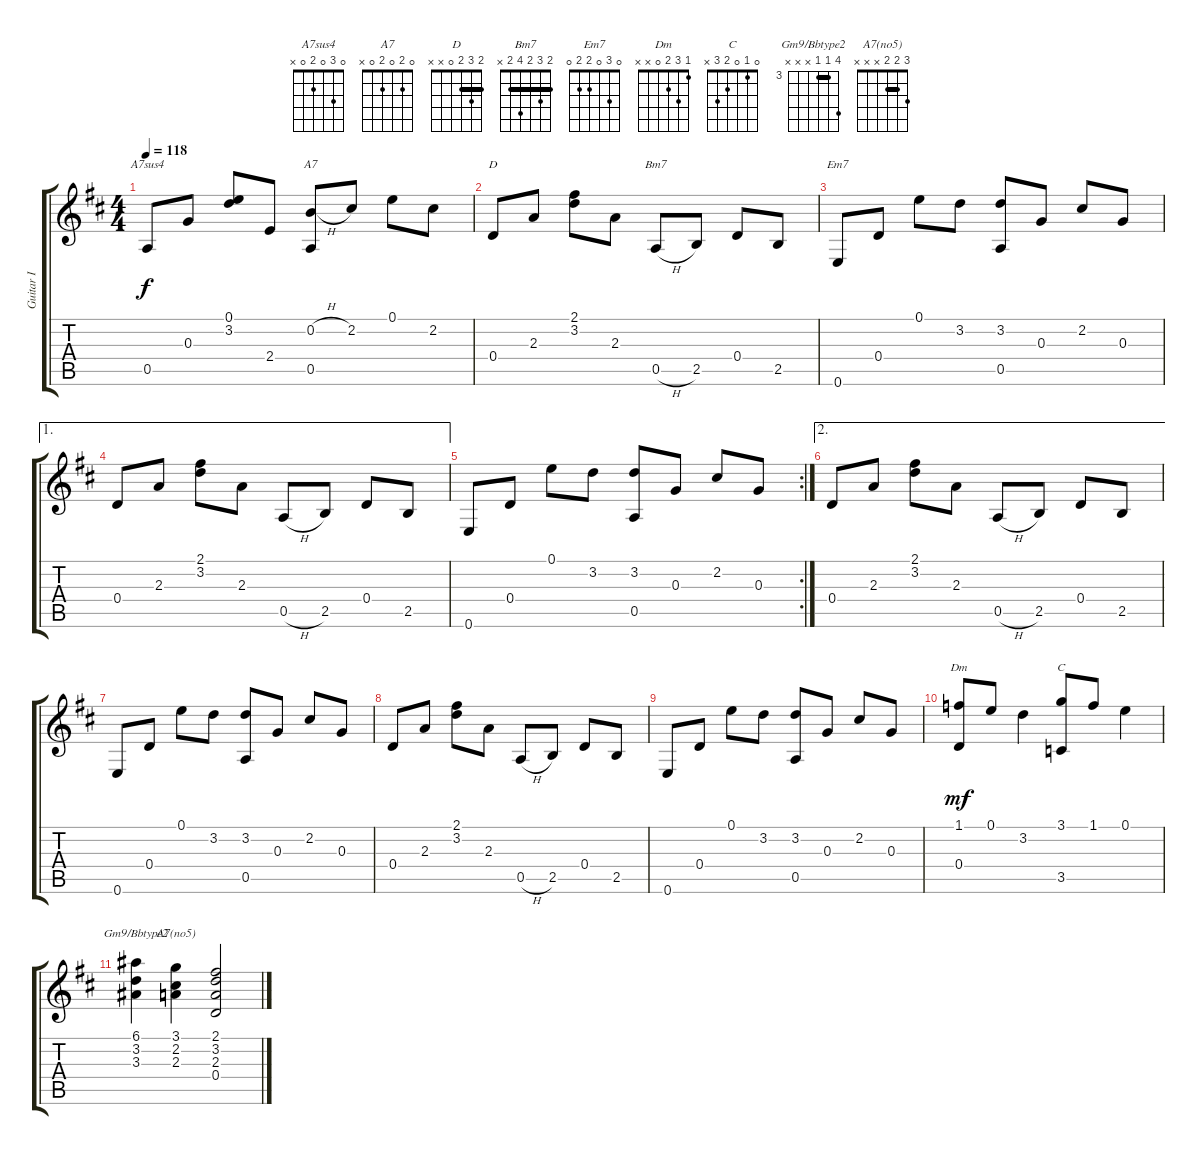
\track ("Guitar I" "Guitar I") {instrument acousticguitarsteel}
\staff {score tabs}
\tuning (E4 B3 G3 D3 A2 E2) {hide}
\chord ("A7sus4" 0 3 0 2 0 x)
\chord ("A7" 0 2 0 2 0 x)
\chord ("D" 2 3 2 0 x x) {barre 2}
\chord ("Bm7" 2 3 2 4 2 x) {barre 2}
\chord ("Em7" 0 3 0 2 2 0)
\chord ("Dm" 1 3 2 0 x x)
\chord ("C" 0 1 0 2 3 x)
\chord ("Gm9/Bbtype2" 6 3 3 x x x) {firstfret 3 barre 3}
\chord ("A7(no5)" 3 2 2 x x x) {barre 2}
\ts (4 4)
\tempo 118
\clef g2
\ks d
0.5.8{ch "A7sus4" dy f} 0.3.8 (0.1 3.2).8 2.4.8 (0.2{h} 0.5).8{ch "A7"} 2.2.8 0.1.8 2.2.8 |
0.4.8{ch "D"} 2.3.8 (2.1 3.2).8 2.3.8 0.5{h}.8{ch "Bm7"} 2.5.8 0.4.8 2.5.8 |
0.6.8{ch "Em7"} 0.4.8 0.1.8 3.2.8 (3.2 0.5).8 0.3.8 2.2.8 0.3.8 |
\ae 1
0.4.8 2.3.8 (2.1 3.2).8 2.3.8 0.5{h}.8 2.5.8 0.4.8 2.5.8 |
\rc 2
0.6.8 0.4.8 0.1.8 3.2.8 (3.2 0.5).8 0.3.8 2.2.8 0.3.8 |
\ae 2
0.4.8 2.3.8 (2.1 3.2).8 2.3.8 0.5{h}.8 2.5.8 0.4.8 2.5.8 |
0.6.8 0.4.8 0.1.8 3.2.8 (3.2 0.5).8 0.3.8 2.2.8 0.3.8 |
0.4.8 2.3.8 (2.1 3.2).8 2.3.8 0.5{h}.8 2.5.8 0.4.8 2.5.8 |
0.6.8 0.4.8 0.1.8 3.2.8 (3.2 0.5).8 0.3.8 2.2.8 0.3.8 |
(1.1 0.4).8{ch "Dm" dy mf} 0.1.8 3.2.4 (3.1 3.5).8{ch "C"} 1.1.8 0.1.4 |
(6.1 3.2 3.3).4{ch "Gm9/Bbtype2"} (3.1 2.2 2.3).4{ch "A7(no5)"} (2.1 3.2 2.3 0.4).2
